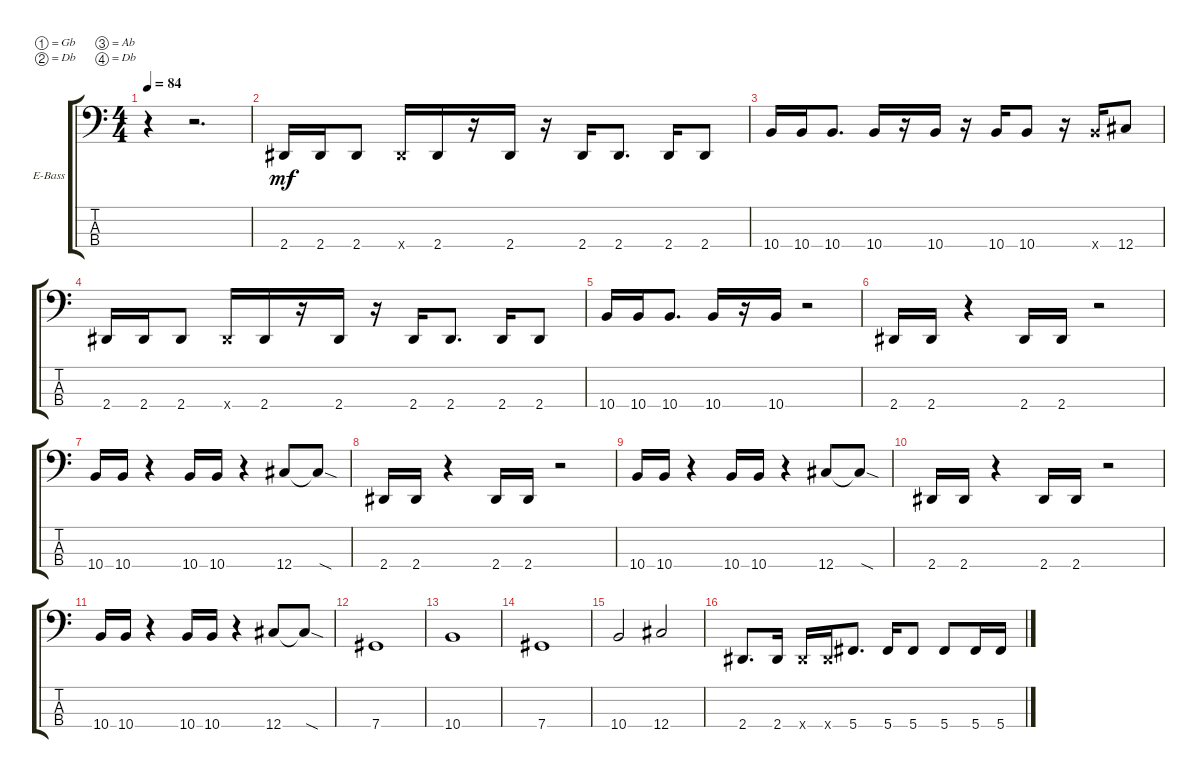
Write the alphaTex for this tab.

\defaultSystemsLayout 4
\bracketExtendMode groupsimilarinstruments
\firstSystemTrackNameOrientation horizontal
\otherSystemsTrackNameOrientation horizontal
\track ("Electric Bass" "E-Bass") {instrument electricbassfinger}
\staff {score tabs}
\tuning (Gb2 Db2 Ab1 Db1)
\ts (4 4)
\tempo 84
\clef f4
\ks c
r.4{dy mf instrument electricbassfinger} r.2{d} |
2.4.16 2.4.16 2.4.8 2.4{x}.16 2.4.16 r.16 2.4.16 r.16 2.4.16 2.4.8{d} 2.4.16 2.4.8 |
10.4.16 10.4.16 10.4.8{d} 10.4.16 r.16 10.4.16 r.16 10.4.16 10.4.8 r.16 10.4{x}.16 12.4.8 |
2.4.16 2.4.16 2.4.8 2.4{x}.16 2.4.16 r.16 2.4.16 r.16 2.4.16 2.4.8{d} 2.4.16 2.4.8 |
10.4.16 10.4.16 10.4.8{d} 10.4.16 r.16 10.4.16 r.2 |
2.4.16 2.4.16 r.4 2.4.16 2.4.16 r.2 |
10.4.16 10.4.16 r.4 10.4.16 10.4.16 r.4 12.4.8 12.4{sod t}.8 |
2.4.16 2.4.16 r.4 2.4.16 2.4.16 r.2 |
10.4.16 10.4.16 r.4 10.4.16 10.4.16 r.4 12.4.8 12.4{sod t}.8 |
2.4.16 2.4.16 r.4 2.4.16 2.4.16 r.2 |
10.4.16 10.4.16 r.4 10.4.16 10.4.16 r.4 12.4.8 12.4{sod t}.8 |
7.4.1 |
10.4.1 |
7.4.1 |
10.4.2 12.4.2 |
2.4.8{d} 2.4.16 2.4{x}.16 2.4{x}.16 5.4.8{d} 5.4.16 5.4.8 5.4.8 5.4.16 5.4.16
